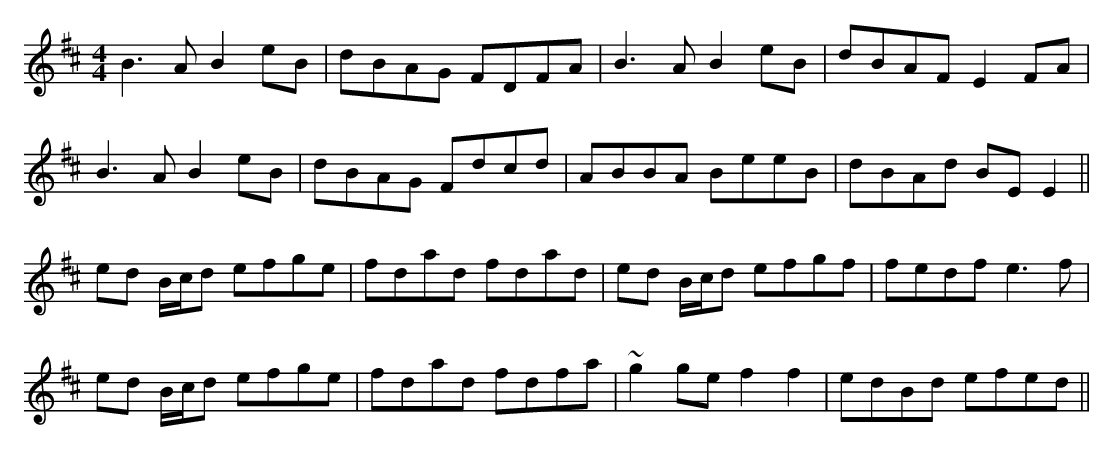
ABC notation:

X:1
M:4/4
K:Edor
B3A B2eB|dBAG FDFA|B3A B2eB|dBAF E2FA|
B3A B2eB|dBAG Fdcd|ABBA BeeB|dBAd BEE2||
ed B/c/d efge|fdad fdad|ed B/c/d efgf|fedf e3f|
ed B/c/d efge|fdad fdfa|~g2ge f2f2|edBd efed||
